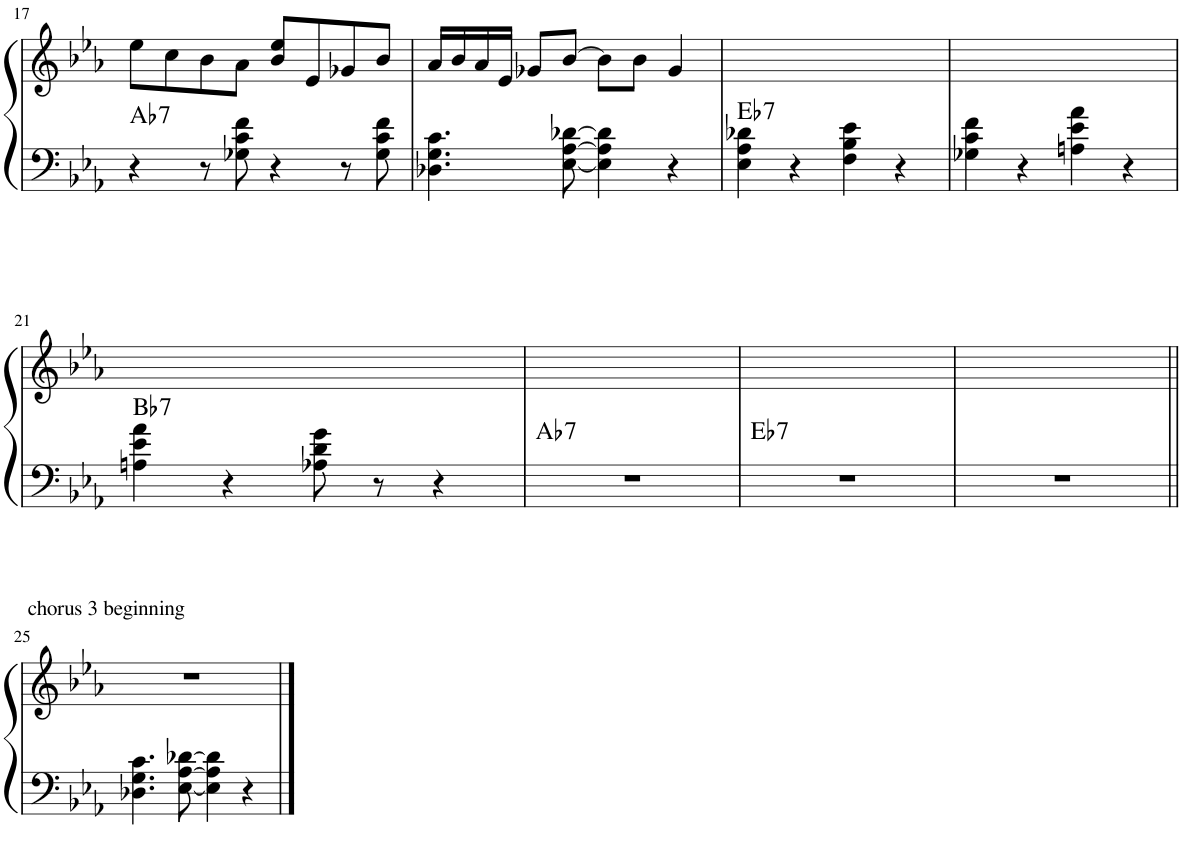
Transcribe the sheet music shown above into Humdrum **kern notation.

**kern	**kern	**harte
*part1	*part1	*part1
*staff2	*staff1	*
*I"Piano	*	*
*I'Pno.	*	*
!!LO:PB:g=z
*clefF4	*clefG2	*
*k[b-e-a-]	*k[b-e-a-]	*
*M4/4	*M4/4	*
=17	=17	=17
!	!	!LO:H:kt=7
4r	8ee-\L	Ab:7
.	8cc\	.
8r	8b-\	.
8G-X\ 8c\ 8f\	8a-\J	.
4r	8b-/ 8ee-/L	.
.	8e-/	.
8r	8g-X/	.
8G-\ 8c\ 8f\	8b-/J	.
=18	=18	=18
4.D-X\ 4.G\ 4.c\	16a-/LL	.
.	16b-/	.
.	16a-/	.
.	16e-/JJ	.
.	8g-X/L	.
[8E-\ [8A-\ [8d-X\	[8b-/J	.
4E-\] 4A-\] 4d-\]	8b-\L]	.
.	8b-\J	.
4r	4g-/	.
=19	=19	=19
!	!	!LO:H:kt=7
4E-\ 4A-\ 4d-X\	1ryy	Eb:7
4r	.	.
4F\ 4B-\ 4e-\	.	.
4r	.	.
=20	=20	=20
4G-X\ 4c\ 4f\	1ryy	.
4r	.	.
4An\ 4e-\ 4a-\	.	.
4r	.	.
!!LO:LB:g=z
=21	=21	=21
!	!	!LO:H:kt=7
4An\ 4e-\ 4a-\	1ryy	Bb:7
4r	.	.
8A-X\ 8d\ 8g\	.	.
8r	.	.
4r	.	.
=22	=22	=22
!	!	!LO:H:kt=7
1r	1ryy	Ab:7
=23	=23	=23
!	!	!LO:H:kt=7
1r	1ryy	Eb:7
=24	=24	=24
1r	1ryy	.
!!LO:LB:g=z
=25||	=25||	=25||
!	!LO:TX:a:t=chorus 3 beginning	!
4.D-X\ 4.G\ 4.c\	1r	.
[8E-\ [8A-\ [8d-X\	.	.
4E-\] 4A-\] 4d-\]	.	.
4r	.	.
==	==	==
*-	*-	*-
